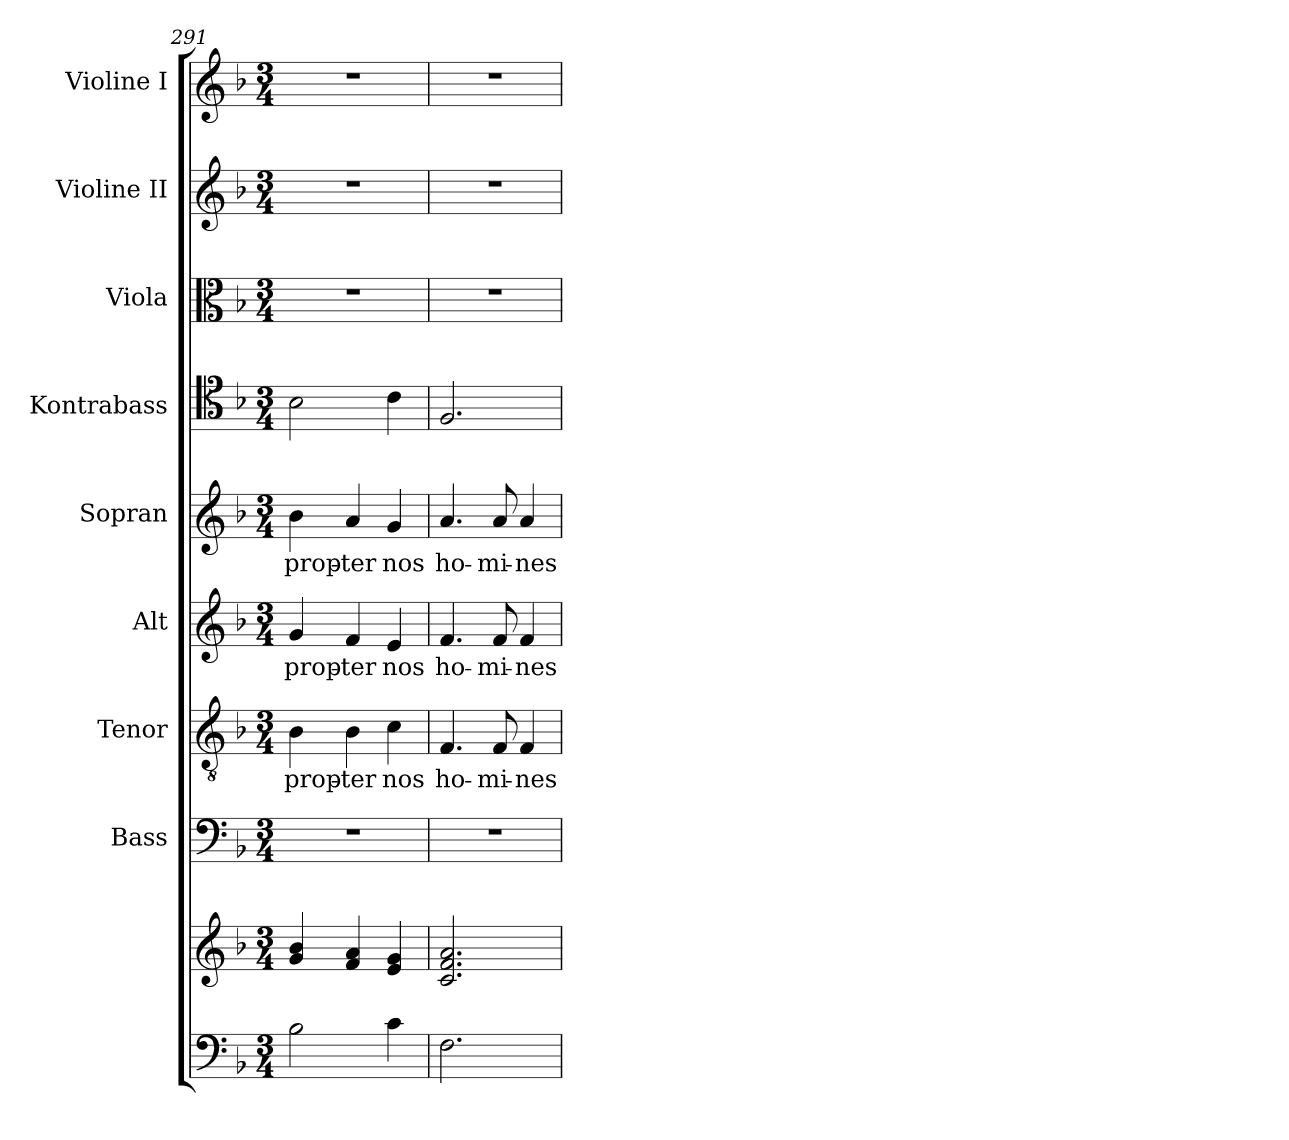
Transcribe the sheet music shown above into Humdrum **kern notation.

**kern	**kern	**kern	**kern	**text	**kern	**text	**kern	**text	**kern	**kern	**kern	**kern
*part9	*part9	*part8	*part7	*part7	*part6	*part6	*part5	*part5	*part4	*part3	*part2	*part1
*staff10	*staff9	*staff8	*staff7	*staff7	*staff6	*staff6	*staff5	*staff5	*staff4	*staff3	*staff2	*staff1
*	*	*I"Bass	*I"Tenor	*	*I"Alt	*	*I"Sopran	*	*I"Kontrabass	*I"Viola	*I"Violine II	*I"Violine I
*	*	*I'B.	*I'T.	*	*I'A.	*	*I'S.	*	*I'Kb.	*I'Vla.	*I'Vl. II	*I'Vl. I
*clefF4	*clefG2	*clefF4	*clefGv2	*	*clefG2	*	*clefG2	*	*clefC4	*clefC3	*clefG2	*clefG2
*	*	*	*	*	*	*	*	*	*ITrd7c12	*	*	*
*k[b-]	*k[b-]	*k[b-]	*k[b-]	*	*k[b-]	*	*k[b-]	*	*k[b-]	*k[b-]	*k[b-]	*k[b-]
*F:	*F:	*F:	*F:	*	*F:	*	*F:	*	*F:	*F:	*F:	*F:
*M3/4	*M3/4	*M3/4	*M3/4	*	*M3/4	*	*M3/4	*	*M3/4	*M3/4	*M3/4	*M3/4
=291	=291	=291	=291	=291	=291	=291	=291	=291	=291	=291	=291	=291
!	!	!	!	!LO:LY:b	!	!LO:LY:b	!	!LO:LY:b	!	!	!	!
2B-\	4g/ 4b-/	2.r	4B-\	prop-	4g/	prop-	4b-\	prop-	2BB-\	2.r	2.r	2.r
!	!	!	!	!LO:LY:b	!	!LO:LY:b	!	!LO:LY:b	!	!	!	!
.	4f/ 4a/	.	4B-\	-ter	4f/	-ter	4a/	-ter	.	.	.	.
!	!	!	!	!LO:LY:b	!	!LO:LY:b	!	!LO:LY:b	!	!	!	!
4c\	4e/ 4g/	.	4c\	nos	4e/	nos	4g/	nos	4C\	.	.	.
=292	=292	=292	=292	=292	=292	=292	=292	=292	=292	=292	=292	=292
!	!	!	!	!LO:LY:b	!	!LO:LY:b	!	!LO:LY:b	!	!	!	!
2.F\	2.c/ 2.f/ 2.a/	2.r	4.F/	ho-	4.f/	ho-	4.a/	ho-	2.FF/	2.r	2.r	2.r
!	!	!	!	!LO:LY:b	!	!LO:LY:b	!	!LO:LY:b	!	!	!	!
.	.	.	8F/	-mi-	8f/	-mi-	8a/	-mi-	.	.	.	.
!	!	!	!	!LO:LY:b	!	!LO:LY:b	!	!LO:LY:b	!	!	!	!
.	.	.	4F/	-nes	4f/	-nes	4a/	-nes	.	.	.	.
=	=	=	=	=	=	=	=	=	=	=	=	=
*-	*-	*-	*-	*-	*-	*-	*-	*-	*-	*-	*-	*-
